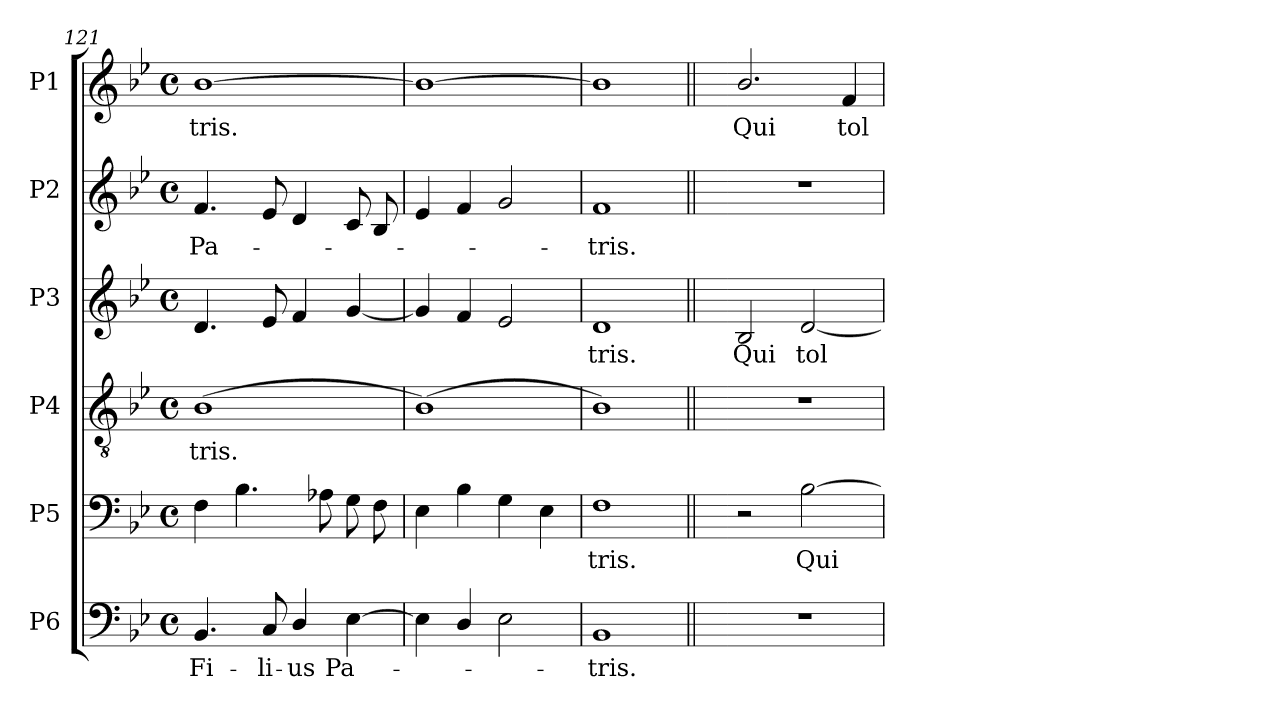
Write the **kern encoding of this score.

**kern	**text	**kern	**text	**kern	**text	**kern	**text	**kern	**text	**kern	**text
*part6	*part6	*part5	*part5	*part4	*part4	*part3	*part3	*part2	*part2	*part1	*part1
*staff6	*staff6	*staff5	*staff5	*staff4	*staff4	*staff3	*staff3	*staff2	*staff2	*staff1	*staff1
*I"P6	*	*I"P5	*	*I"P4	*	*I"P3	*	*I"P2	*	*I"P1	*
*clefF4	*	*clefF4	*	*clefGv2	*	*clefG2	*	*clefG2	*	*clefG2	*
*	*	*	*	*ITrd7c12	*	*	*	*	*	*	*
*k[b-e-]	*	*k[b-e-]	*	*k[b-e-]	*	*k[b-e-]	*	*k[b-e-]	*	*k[b-e-]	*
*B-:	*	*B-:	*	*B-:	*	*B-:	*	*B-:	*	*B-:	*
*M4/4	*	*M4/4	*	*M4/4	*	*M4/4	*	*M4/4	*	*M4/4	*
*met(c)	*	*met(c)	*	*met(c)	*	*met(c)	*	*met(c)	*	*met(c)	*
=121	=121	=121	=121	=121	=121	=121	=121	=121	=121	=121	=121
!	!LO:LY:b:color=#000000	!	!	!	!	!	!	!	!	!	!
!	!	!	!	!	!LO:LY:b:color=#000000	!	!	!	!	!	!
!	!	!	!	!	!	!	!	!	!LO:LY:b:color=#000000	!	!
!	!	!	!	!	!	!	!	!	!	!	!LO:LY:b:color=#000000
4.BB-i/	Fi-	4Fi\	.	(1BB-i	-tris.	4.di/	.	4.fi/	Pa-	[1b-i	-tris.
.	.	4.B-i\	.	.	.	.	.	.	.	.	.
!	!LO:LY:b:color=#000000	!	!	!	!	!	!	!	!	!	!
8Ci/	-li-	.	.	.	.	8e-i/	.	8e-i/	.	.	.
!	!LO:LY:b:color=#000000	!	!	!	!	!	!	!	!	!	!
4Di/	-us	.	.	.	.	4fi/	.	4di/	.	.	.
.	.	8A-i\	.	.	.	.	.	.	.	.	.
!	!LO:LY:b:color=#000000	!	!	!	!	!	!	!	!	!	!
[4E-i\	Pa-	8Gi\	.	.	.	[4gi/	.	8ci/	.	.	.
.	.	8Fi\	.	.	.	.	.	8B-i/	.	.	.
=122	=122	=122	=122	=122	=122	=122	=122	=122	=122	=122	=122
4E-i\]	.	4E-i\	.	(1BB-i)	.	4gi/]	.	4e-i/	.	1b-i_	.
4Di/	.	4B-i\	.	.	.	4fi/	.	4fi/	.	.	.
2E-i\	.	4Gi\	.	.	.	2e-i/	.	2gi/	.	.	.
.	.	4E-i\	.	.	.	.	.	.	.	.	.
=123	=123	=123	=123	=123	=123	=123	=123	=123	=123	=123	=123
!	!LO:LY:b:color=#000000	!	!	!	!	!	!	!	!	!	!
!	!	!	!LO:LY:b:color=#000000	!	!	!	!	!	!	!	!
!	!	!	!	!	!	!	!LO:LY:b:color=#000000	!	!	!	!
!	!	!	!	!	!	!	!	!	!LO:LY:b:color=#000000	!	!
1BB-i	-tris.	1Fi	-tris.	1BB-i)	.	1di	-tris.	1fi	-tris.	1b-i]	.
!!LO:PB:g=z
=124||	=124||	=124||	=124||	=124||	=124||	=124||	=124||	=124||	=124||	=124||	=124||
!	!	!	!	!	!	!	!LO:LY:b:color=#000000	!	!	!	!
!	!	!	!	!	!	!	!	!	!	!	!LO:LY:b:color=#000000
1r	.	2r	.	1r	.	2B-i/	Qui	1r	.	2.b-i/	Qui
!	!	!	!LO:LY:b:color=#000000	!	!	!	!	!	!	!	!
!	!	!	!	!	!	!	!LO:LY:b:color=#000000	!	!	!	!
.	.	[2B-i\	Qui	.	.	[2di/	tol-	.	.	.	.
!	!	!	!	!	!	!	!	!	!	!	!LO:LY:b:color=#000000
.	.	.	.	.	.	.	.	.	.	4fi/	tol-
=	=	=	=	=	=	=	=	=	=	=	=
*-	*-	*-	*-	*-	*-	*-	*-	*-	*-	*-	*-
